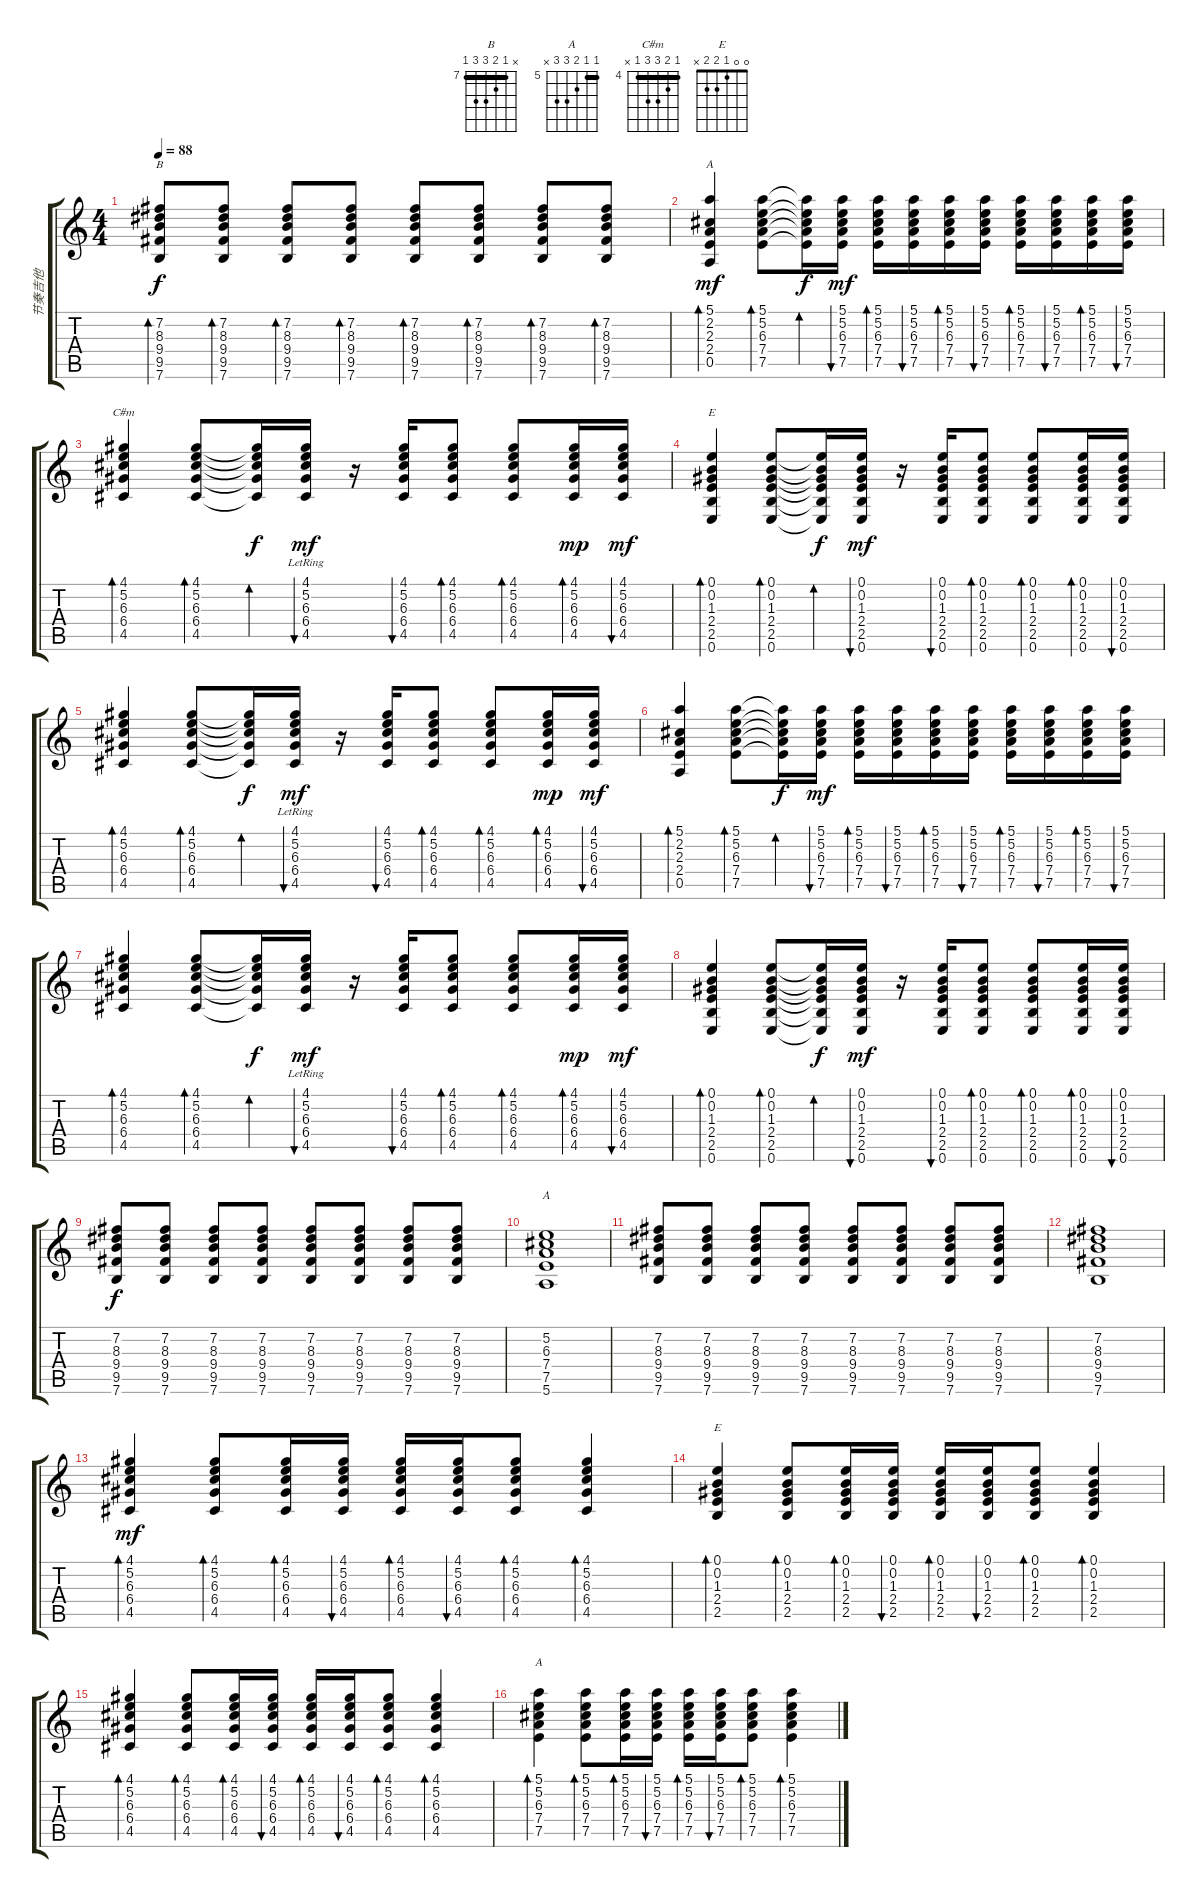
\track ("节奏吉他" "节奏吉他") {instrument acousticguitarsteel}
\staff {score tabs}
\tuning (E4 B3 G3 D3 A2 E2) {hide}
\chord ("B" x 7 8 9 9 7) {firstfret 7 barre 7}
\chord ("A" 0 2 2 2 0 x)
\chord ("C#m" 4 5 6 6 4 x) {firstfret 4 barre 4}
\chord ("E" 0 0 1 2 2 0)
\chord ("A" x 5 6 7 7 5) {firstfret 5 barre 5}
\chord ("E" 0 0 1 2 2 x)
\chord ("A" 5 5 6 7 7 x) {firstfret 5 barre 5}
\ts (4 4)
\tempo 88
\clef g2
\ks c
(7.2 8.3 9.4 9.5 7.6).8{bd 30 ch "B" dy f} (7.2 8.3 9.4 9.5 7.6).8{bd 30} (7.2 8.3 9.4 9.5 7.6).8{bd 30} (7.2 8.3 9.4 9.5 7.6).8{bd 30} (7.2 8.3 9.4 9.5 7.6).8{bd 30} (7.2 8.3 9.4 9.5 7.6).8{bd 30} (7.2 8.3 9.4 9.5 7.6).8{bd 30} (7.2 8.3 9.4 9.5 7.6).8{bd 30} |
(5.1 2.2 2.3 2.4 0.5).4{bd 30 ch "A" dy mf} (5.1 5.2 6.3 7.4 7.5).8{bd 30} (5.1{t} 5.2{t} 6.3{t} 7.4{t} 7.5{t}).16{bd 30 dy f} (5.1 5.2 6.3 7.4 7.5).16{bu 30 dy mf} (5.1 5.2 6.3 7.4 7.5).16{bd 30} (5.1 5.2 6.3 7.4 7.5).16{bu 30} (5.1 5.2 6.3 7.4 7.5).16{bd 30} (5.1 5.2 6.3 7.4 7.5).16{bu 30} (5.1 5.2 6.3 7.4 7.5).16{bd 30} (5.1 5.2 6.3 7.4 7.5).16{bu 30} (5.1 5.2 6.3 7.4 7.5).16{bd 30} (5.1 5.2 6.3 7.4 7.5).16{bu 30} |
(4.1 5.2 6.3 6.4 4.5).4{bd 30 ch "C#m"} (4.1 5.2 6.3 6.4 4.5).8{bd 30} (4.1{t} 5.2{t} 6.3{t} 6.4{t} 4.5{t}).16{bd 30 dy f} (4.1{lr} 5.2{lr} 6.3{lr} 6.4{lr} 4.5{lr}).16{bu 30 dy mf} r.16 (4.1 5.2 6.3 6.4 4.5).16{bu 30} (4.1 5.2 6.3 6.4 4.5).8{bd 30} (4.1 5.2 6.3 6.4 4.5).8{bd 30} (4.1 5.2 6.3 6.4 4.5).16{bd 30 dy mp} (4.1 5.2 6.3 6.4 4.5).16{bu 30 dy mf} |
(0.1 0.2 1.3 2.4 2.5 0.6).4{bd 30 ch "E"} (0.1 0.2 1.3 2.4 2.5 0.6).8{bd 30} (0.1{t} 0.2{t} 1.3{t} 2.4{t} 2.5{t} 0.6{t}).16{bd 30 dy f} (0.1 0.2 1.3 2.4 2.5 0.6).16{bu 30 dy mf} r.16 (0.1 0.2 1.3 2.4 2.5 0.6).16{bu 30} (0.1 0.2 1.3 2.4 2.5 0.6).8{bd 30} (0.1 0.2 1.3 2.4 2.5 0.6).8{bd 30} (0.1 0.2 1.3 2.4 2.5 0.6).16{bd 30} (0.1 0.2 1.3 2.4 2.5 0.6).16{bu 30} |
(4.1 5.2 6.3 6.4 4.5).4{bd 30} (4.1 5.2 6.3 6.4 4.5).8{bd 30} (4.1{t} 5.2{t} 6.3{t} 6.4{t} 4.5{t}).16{bd 30 dy f} (4.1{lr} 5.2{lr} 6.3{lr} 6.4{lr} 4.5{lr}).16{bu 30 dy mf} r.16 (4.1 5.2 6.3 6.4 4.5).16{bu 30} (4.1 5.2 6.3 6.4 4.5).8{bd 30} (4.1 5.2 6.3 6.4 4.5).8{bd 30} (4.1 5.2 6.3 6.4 4.5).16{bd 30 dy mp} (4.1 5.2 6.3 6.4 4.5).16{bu 30 dy mf} |
(5.1 2.2 2.3 2.4 0.5).4{bd 30} (5.1 5.2 6.3 7.4 7.5).8{bd 30} (5.1{t} 5.2{t} 6.3{t} 7.4{t} 7.5{t}).16{bd 30 dy f} (5.1 5.2 6.3 7.4 7.5).16{bu 30 dy mf} (5.1 5.2 6.3 7.4 7.5).16{bd 30} (5.1 5.2 6.3 7.4 7.5).16{bu 30} (5.1 5.2 6.3 7.4 7.5).16{bd 30} (5.1 5.2 6.3 7.4 7.5).16{bu 30} (5.1 5.2 6.3 7.4 7.5).16{bd 30} (5.1 5.2 6.3 7.4 7.5).16{bu 30} (5.1 5.2 6.3 7.4 7.5).16{bd 30} (5.1 5.2 6.3 7.4 7.5).16{bu 30} |
(4.1 5.2 6.3 6.4 4.5).4{bd 30} (4.1 5.2 6.3 6.4 4.5).8{bd 30} (4.1{t} 5.2{t} 6.3{t} 6.4{t} 4.5{t}).16{bd 30 dy f} (4.1{lr} 5.2{lr} 6.3{lr} 6.4{lr} 4.5{lr}).16{bu 30 dy mf} r.16 (4.1 5.2 6.3 6.4 4.5).16{bu 30} (4.1 5.2 6.3 6.4 4.5).8{bd 30} (4.1 5.2 6.3 6.4 4.5).8{bd 30} (4.1 5.2 6.3 6.4 4.5).16{bd 30 dy mp} (4.1 5.2 6.3 6.4 4.5).16{bu 30 dy mf} |
(0.1 0.2 1.3 2.4 2.5 0.6).4{bd 30} (0.1 0.2 1.3 2.4 2.5 0.6).8{bd 30} (0.1{t} 0.2{t} 1.3{t} 2.4{t} 2.5{t} 0.6{t}).16{bd 30 dy f} (0.1 0.2 1.3 2.4 2.5 0.6).16{bu 30 dy mf} r.16 (0.1 0.2 1.3 2.4 2.5 0.6).16{bu 30} (0.1 0.2 1.3 2.4 2.5 0.6).8{bd 30} (0.1 0.2 1.3 2.4 2.5 0.6).8{bd 30} (0.1 0.2 1.3 2.4 2.5 0.6).16{bd 30} (0.1 0.2 1.3 2.4 2.5 0.6).16{bu 30} |
(7.2 8.3 9.4 9.5 7.6).8{dy f} (7.2 8.3 9.4 9.5 7.6).8 (7.2 8.3 9.4 9.5 7.6).8 (7.2 8.3 9.4 9.5 7.6).8 (7.2 8.3 9.4 9.5 7.6).8 (7.2 8.3 9.4 9.5 7.6).8 (7.2 8.3 9.4 9.5 7.6).8 (7.2 8.3 9.4 9.5 7.6).8 |
(5.2 6.3 7.4 7.5 5.6).1{ch "A"} |
(7.2 8.3 9.4 9.5 7.6).8 (7.2 8.3 9.4 9.5 7.6).8 (7.2 8.3 9.4 9.5 7.6).8 (7.2 8.3 9.4 9.5 7.6).8 (7.2 8.3 9.4 9.5 7.6).8 (7.2 8.3 9.4 9.5 7.6).8 (7.2 8.3 9.4 9.5 7.6).8 (7.2 8.3 9.4 9.5 7.6).8 |
(7.2 8.3 9.4 9.5 7.6).1 |
(4.1 5.2 6.3 6.4 4.5).4{bd 30 dy mf} (4.1 5.2 6.3 6.4 4.5).8{bd 30} (4.1 5.2 6.3 6.4 4.5).16{bd 30} (4.1 5.2 6.3 6.4 4.5).16{bu 30} (4.1 5.2 6.3 6.4 4.5).16{bd 30} (4.1 5.2 6.3 6.4 4.5).16{bu 30} (4.1 5.2 6.3 6.4 4.5).8{bd 30} (4.1 5.2 6.3 6.4 4.5).4{bd 30} |
(0.1 0.2 1.3 2.4 2.5).4{bd 30 ch "E"} (0.1 0.2 1.3 2.4 2.5).8{bd 30} (0.1 0.2 1.3 2.4 2.5).16{bd 30} (0.1 0.2 1.3 2.4 2.5).16{bu 30} (0.1 0.2 1.3 2.4 2.5).16{bd 30} (0.1 0.2 1.3 2.4 2.5).16{bu 30} (0.1 0.2 1.3 2.4 2.5).8{bd 30} (0.1 0.2 1.3 2.4 2.5).4{bd 30} |
(4.1 5.2 6.3 6.4 4.5).4{bd 30} (4.1 5.2 6.3 6.4 4.5).8{bd 30} (4.1 5.2 6.3 6.4 4.5).16{bd 30} (4.1 5.2 6.3 6.4 4.5).16{bu 30} (4.1 5.2 6.3 6.4 4.5).16{bd 30} (4.1 5.2 6.3 6.4 4.5).16{bu 30} (4.1 5.2 6.3 6.4 4.5).8{bd 30} (4.1 5.2 6.3 6.4 4.5).4{bd 30} |
(5.1 5.2 6.3 7.4 7.5).4{bd 30 ch "A"} (5.1 5.2 6.3 7.4 7.5).8{bd 30} (5.1 5.2 6.3 7.4 7.5).16{bd 30} (5.1 5.2 6.3 7.4 7.5).16{bu 30} (5.1 5.2 6.3 7.4 7.5).16{bd 30} (5.1 5.2 6.3 7.4 7.5).16{bu 30} (5.1 5.2 6.3 7.4 7.5).8{bd 30} (5.1 5.2 6.3 7.4 7.5).4{bd 30}
